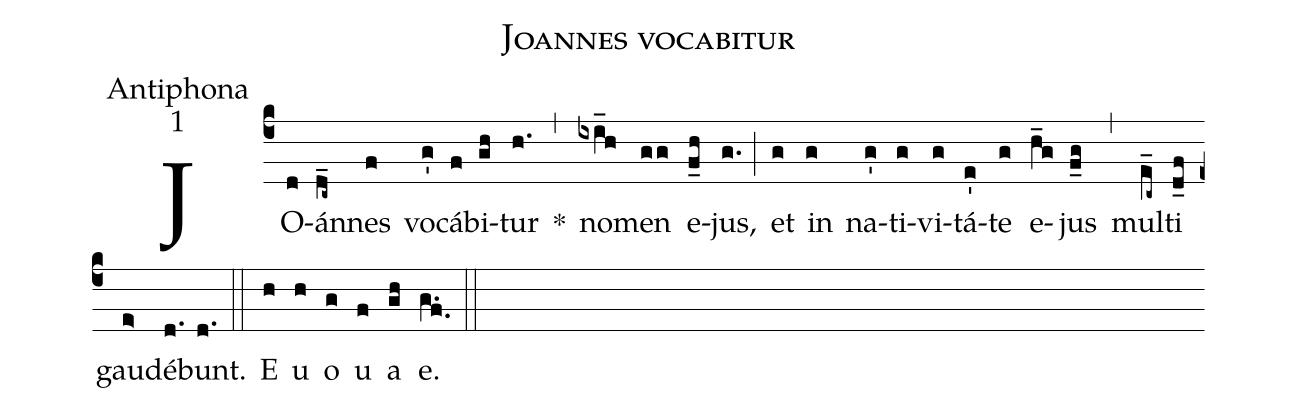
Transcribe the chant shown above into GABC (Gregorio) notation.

name:Joannes vocabitur;
office-part:Antiphona;
mode:1;
%%
(c4) JO(d)án(d_c~)nes(f) vo(g')cá(f)bi(gh)tur(h.) *(,) no(ixi_h)men(gg) e(f_h)jus,(g.) (;) et(g) in(g) na(g')ti(g)vi(g)tá(e')te(g) e(h_g)jus(f_g) (,) mul(e_c~)ti(d_f) gau(e>)dé(d.)bunt.(d.) (::) E(h) u(h) o(g) u(f) a(gh) e.(g.f.) (::)
